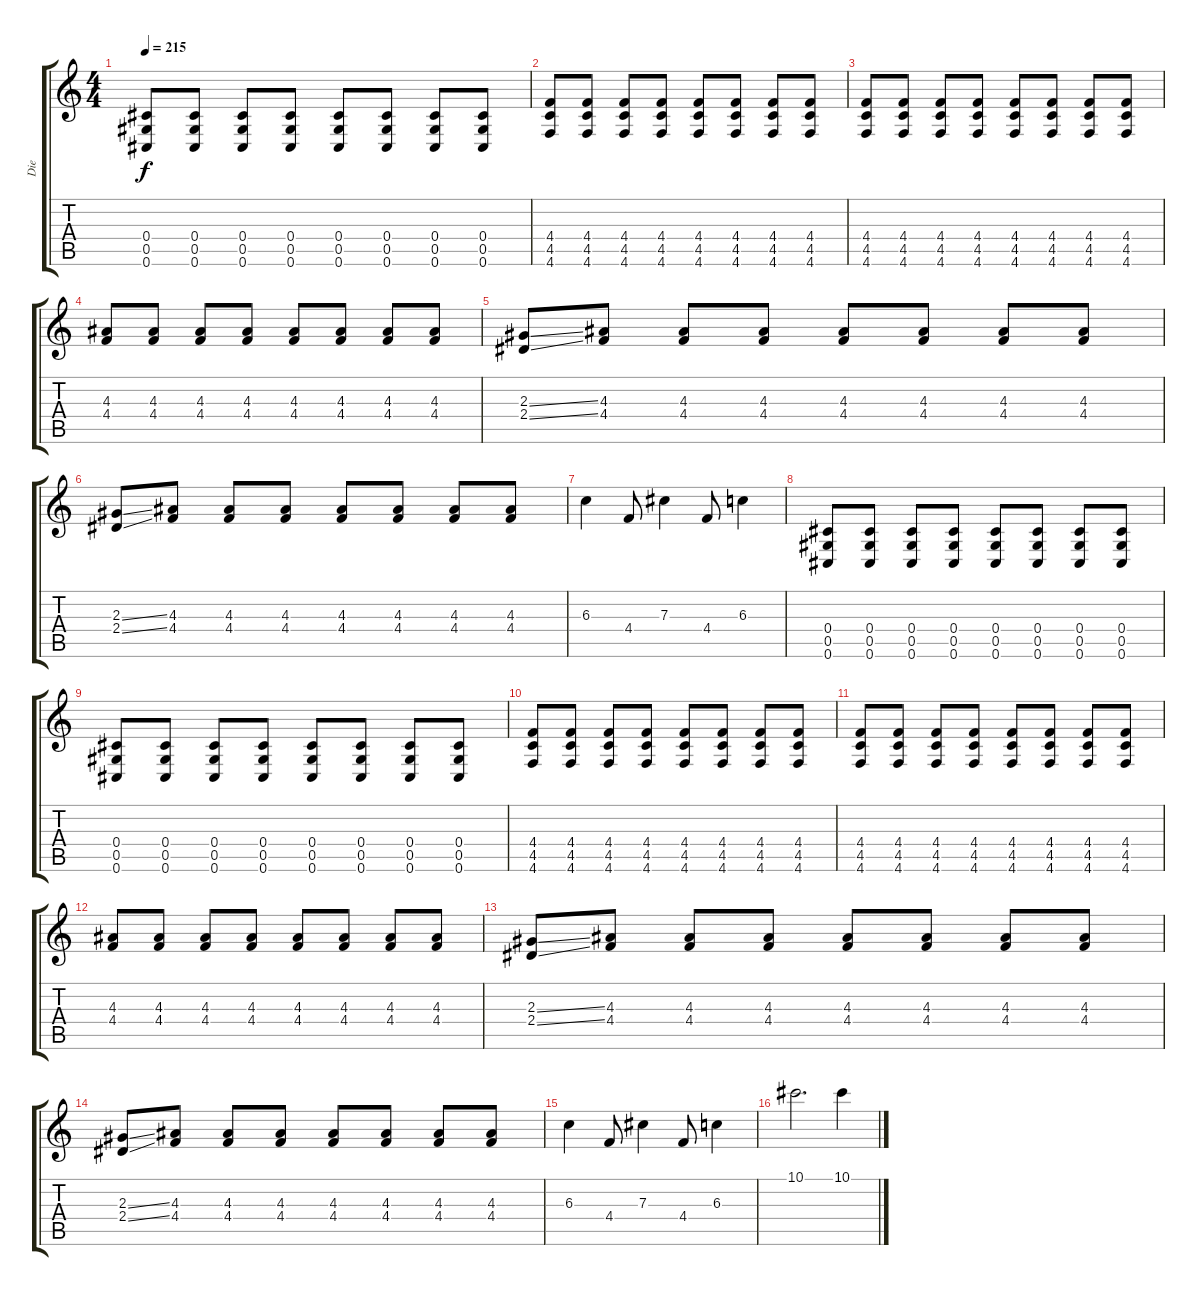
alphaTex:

\track ("Die" "Die") {instrument distortionguitar}
\staff {score tabs}
\tuning (Eb4 Bb3 Gb3 Db3 Ab2 Db2) {hide}
\ts (4 4)
\tempo 215
\clef g2
\ks aminor
(0.4 0.5 0.6).8{dy f} (0.4 0.5 0.6).8 (0.4 0.5 0.6).8 (0.4 0.5 0.6).8 (0.4 0.5 0.6).8 (0.4 0.5 0.6).8 (0.4 0.5 0.6).8 (0.4 0.5 0.6).8 |
(4.4 4.5 4.6).8 (4.4 4.5 4.6).8 (4.4 4.5 4.6).8 (4.4 4.5 4.6).8 (4.4 4.5 4.6).8 (4.4 4.5 4.6).8 (4.4 4.5 4.6).8 (4.4 4.5 4.6).8 |
(4.4 4.5 4.6).8 (4.4 4.5 4.6).8 (4.4 4.5 4.6).8 (4.4 4.5 4.6).8 (4.4 4.5 4.6).8 (4.4 4.5 4.6).8 (4.4 4.5 4.6).8 (4.4 4.5 4.6).8 |
(4.3 4.4).8 (4.3 4.4).8 (4.3 4.4).8 (4.3 4.4).8 (4.3 4.4).8 (4.3 4.4).8 (4.3 4.4).8 (4.3 4.4).8 |
(2.3{ss} 2.4{ss}).8 (4.3 4.4).8 (4.3 4.4).8 (4.3 4.4).8 (4.3 4.4).8 (4.3 4.4).8 (4.3 4.4).8 (4.3 4.4).8 |
(2.3{ss} 2.4{ss}).8 (4.3 4.4).8 (4.3 4.4).8 (4.3 4.4).8 (4.3 4.4).8 (4.3 4.4).8 (4.3 4.4).8 (4.3 4.4).8 |
6.3.4 4.4.8 7.3.4 4.4.8 6.3.4 |
(0.4 0.5 0.6).8 (0.4 0.5 0.6).8 (0.4 0.5 0.6).8 (0.4 0.5 0.6).8 (0.4 0.5 0.6).8 (0.4 0.5 0.6).8 (0.4 0.5 0.6).8 (0.4 0.5 0.6).8 |
(0.4 0.5 0.6).8 (0.4 0.5 0.6).8 (0.4 0.5 0.6).8 (0.4 0.5 0.6).8 (0.4 0.5 0.6).8 (0.4 0.5 0.6).8 (0.4 0.5 0.6).8 (0.4 0.5 0.6).8 |
(4.4 4.5 4.6).8 (4.4 4.5 4.6).8 (4.4 4.5 4.6).8 (4.4 4.5 4.6).8 (4.4 4.5 4.6).8 (4.4 4.5 4.6).8 (4.4 4.5 4.6).8 (4.4 4.5 4.6).8 |
(4.4 4.5 4.6).8 (4.4 4.5 4.6).8 (4.4 4.5 4.6).8 (4.4 4.5 4.6).8 (4.4 4.5 4.6).8 (4.4 4.5 4.6).8 (4.4 4.5 4.6).8 (4.4 4.5 4.6).8 |
(4.3 4.4).8 (4.3 4.4).8 (4.3 4.4).8 (4.3 4.4).8 (4.3 4.4).8 (4.3 4.4).8 (4.3 4.4).8 (4.3 4.4).8 |
(2.3{ss} 2.4{ss}).8 (4.3 4.4).8 (4.3 4.4).8 (4.3 4.4).8 (4.3 4.4).8 (4.3 4.4).8 (4.3 4.4).8 (4.3 4.4).8 |
(2.3{ss} 2.4{ss}).8 (4.3 4.4).8 (4.3 4.4).8 (4.3 4.4).8 (4.3 4.4).8 (4.3 4.4).8 (4.3 4.4).8 (4.3 4.4).8 |
6.3.4 4.4.8 7.3.4 4.4.8 6.3.4 |
10.1.2{d} 10.1.4
